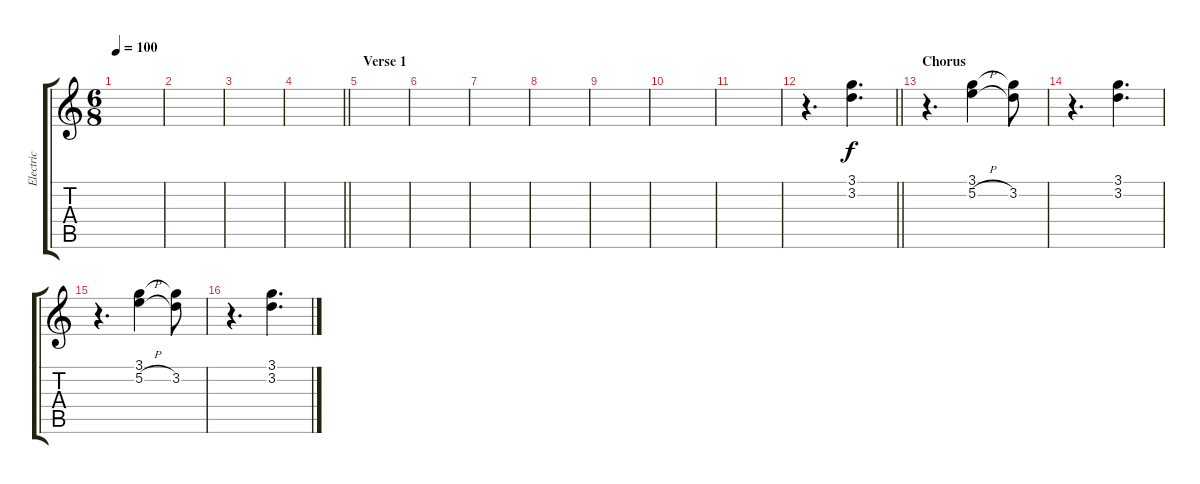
\track ("Electric" "Electric") {instrument overdrivenguitar}
\staff {score tabs}
\tuning (E4 B3 G3 D3 A2 E2) {hide}
\ts (6 8)
\tempo 100
\clef g2
\ks c
|
|
|
\barLineRight lightlight
|
\section ("" "Verse 1")
|
|
|
|
|
|
|
\barLineRight lightlight
r.4{d} (3.1 3.2).4{d} |
\section ("" "Chorus")
r.4{d} (3.1 5.2{h}).4 (3.1{t} 3.2).8 |
r.4{d} (3.1 3.2).4{d} |
r.4{d} (3.1 5.2{h}).4 (3.1{t} 3.2).8 |
r.4{d} (3.1 3.2).4{d}
